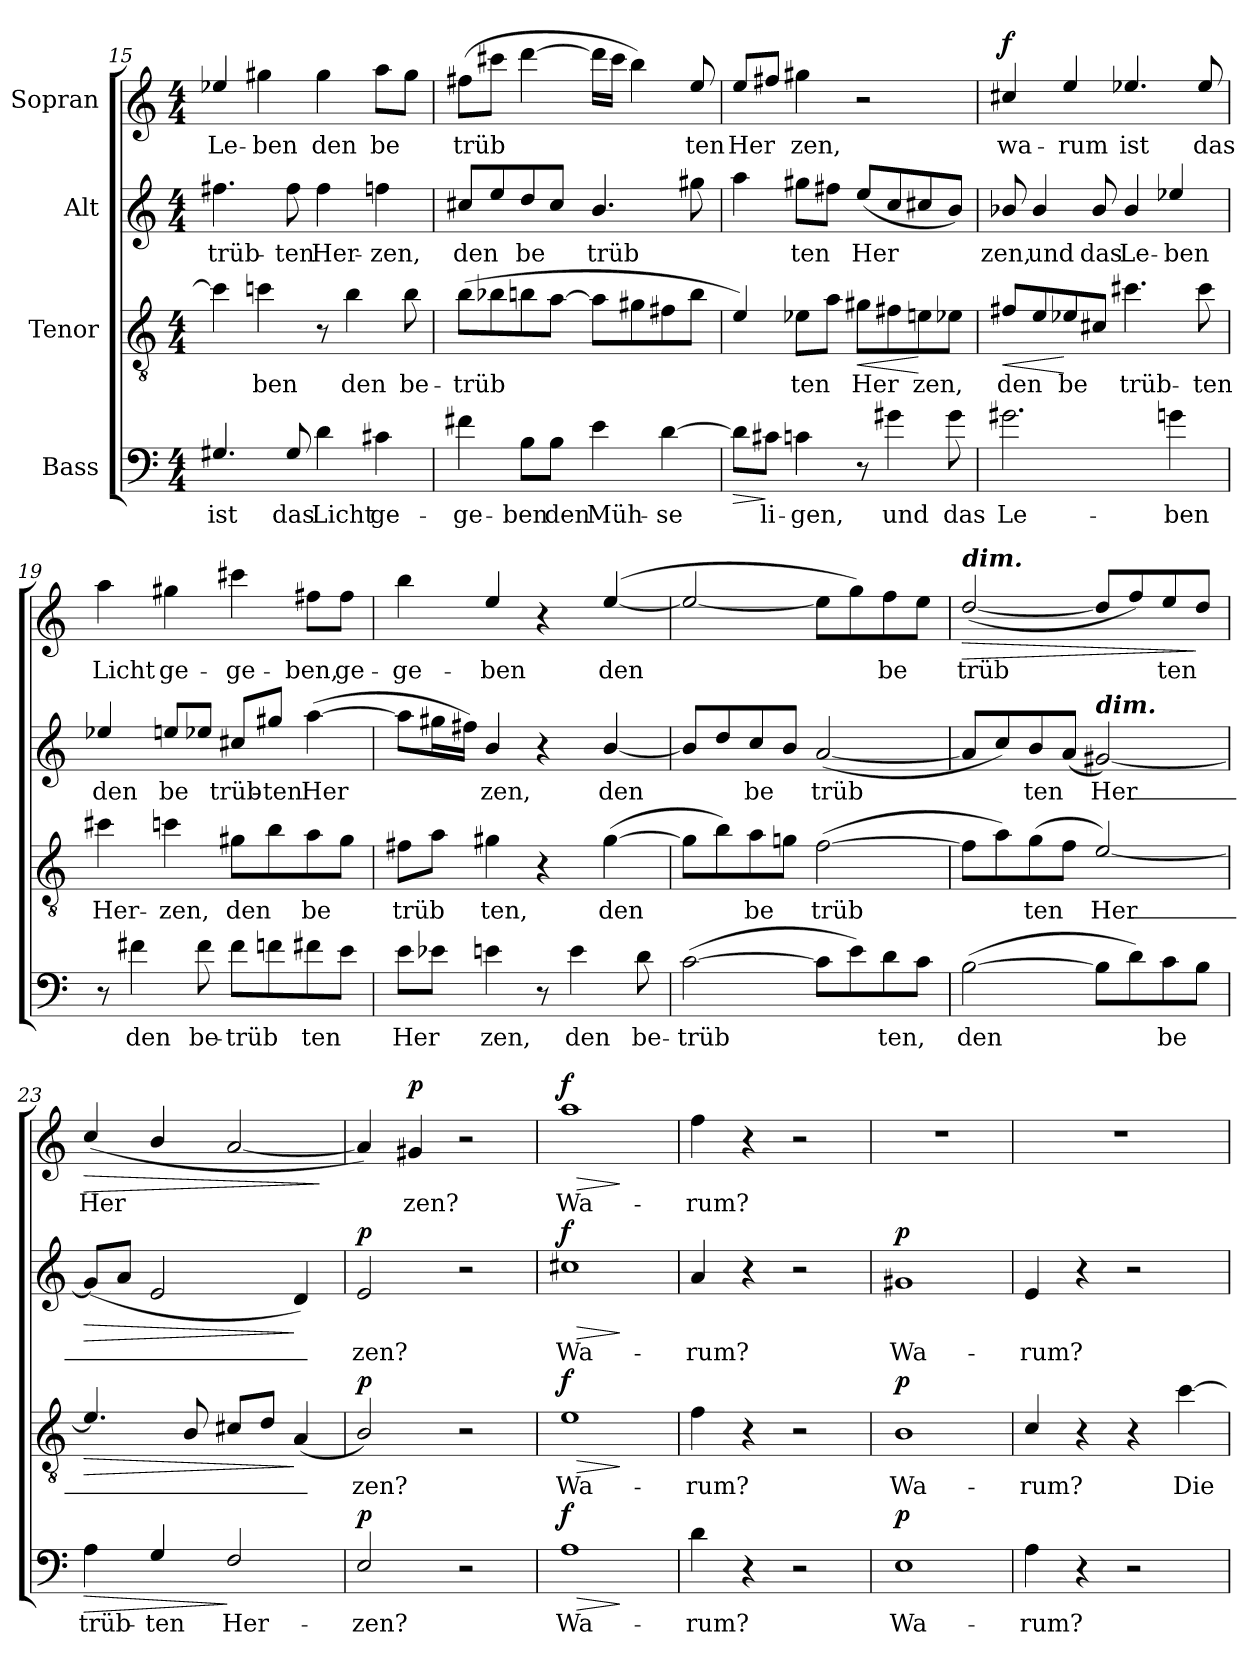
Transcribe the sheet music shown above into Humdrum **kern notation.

**kern	**text	**dynam	**kern	**text	**dynam	**kern	**text	**dynam	**kern	**text	**dynam
*part4	*part4	*part4	*part3	*part3	*part3	*part2	*part2	*part2	*part1	*part1	*part1
*staff4	*staff4	*staff4	*staff3	*staff3	*staff3	*staff2	*staff2	*staff2	*staff1	*staff1	*staff1
*I"Bass	*	*	*I"Tenor	*	*	*I"Alt	*	*	*I"Sopran	*	*
*clefF4	*	*	*clefGv2	*	*	*clefG2	*	*	*clefG2	*	*
*ITrd4c7	*	*	*ITrd4c7	*	*	*ITrd4c7	*	*	*ITrd4c7	*	*
*k[b-]	*	*	*k[b-]	*	*	*k[b-]	*	*	*k[b-]	*	*
*M4/4	*	*	*M4/4	*	*	*M4/4	*	*	*M4/4	*	*
=15	=15	=15	=15	=15	=15	=15	=15	=15	=15	=15	=15
!	!LO:LY:b	!	!	!	!	!	!LO:LY:b	!	!	!LO:LY:b	!
4.C#X/	ist	.	4f#\]	.	.	4.bn\	trüb-	.	4a-X/	Le-	.
!	!	!	!	!LO:LY:b	!	!	!	!	!	!LO:LY:b	!
.	.	.	4fn\	ben	.	.	.	.	4cc#X\	ben	.
!	!LO:LY:b	!	!	!	!	!	!LO:LY:b	!	!	!	!
8C#/	das	.	.	.	.	8b\	ten	.	.	.	.
!	!LO:LY:b	!	!	!	!	!	!LO:LY:b	!	!	!LO:LY:b	!
4G\	Licht	.	8r	.	.	4b\	Her-	.	4cc#\	den	.
!	!	!	!	!LO:LY:b	!	!	!	!	!	!	!
.	.	.	4e\	den	.	.	.	.	.	.	.
!	!LO:LY:b	!	!	!	!	!	!LO:LY:b	!	!	!LO:LY:b	!
4F#X\	ge-	.	.	.	.	4b-X\	zen,	.	8dd\L	be	.
!	!	!	!	!LO:LY:b	!	!	!	!	!	!	!
.	.	.	8e\	be-	.	.	.	.	8cc#\J	.	.
=16	=16	=16	=16	=16	=16	=16	=16	=16	=16	=16	=16
!	!LO:LY:b	!	!	!LO:LY:b	!	!	!LO:LY:b	!	!	!LO:LY:b	!
4Bn\	ge-	.	(8e\L	trüb	.	8f#X/L	den	.	(8bn\L	trüb	.
.	.	.	8e-X\	.	.	8a/	.	.	8ff#X\J	.	.
!	!LO:LY:b	!	!	!	!	!	!LO:LY:b	!	!	!	!
8E\L	ben	.	8en\	.	.	8g/	be	.	[4gg\	.	.
!	!LO:LY:b	!	!	!	!	!	!	!	!	!	!
8E\J	den	.	[8d\J	.	.	8f#/J	.	.	.	.	.
!	!LO:LY:b	!	!	!	!	!	!LO:LY:b	!	!	!	!
4A\	Müh-	.	8d\L]	.	.	4.e/	trüb	.	16gg\LL]	.	.
.	.	.	.	.	.	.	.	.	16ff#\JJ	.	.
.	.	.	8c#X\	.	.	.	.	.	4ee\)	.	.
!	!LO:LY:b	!	!	!	!	!	!	!	!	!	!
[4G\	se	.	8Bn\	.	.	.	.	.	.	.	.
!	!	!	!	!	!	!	!	!	!	!LO:LY:b	!
.	.	.	8e\J	.	.	8cc#X\	.	.	8a/	ten	.
!!LO:LB:g=z
=17	=17	=17	=17	=17	=17	=17	=17	=17	=17	=17	=17
!	!	!LO:HP:b	!	!	!	!	!	!	!	!LO:LY:b	!
8G\L]	.	>	4A/)	.	.	4dd\	.	.	8a/L	Her	.
!	!LO:LY:b	!	!	!	!	!	!	!	!	!	!
8F#X\J	li-	]	.	.	.	.	.	.	8bn/J	.	.
!	!LO:LY:b	!	!	!LO:LY:b	!	!	!LO:LY:b	!	!	!LO:LY:b	!
4Fn\	gen,	.	8A-X\L	ten	.	8cc#X\L	ten	.	4cc#X\	zen,	.
.	.	.	8d\J	.	.	8bn\J	.	.	.	.	.
!	!	!	!	!LO:LY:b	!LO:HP:b	!	!LO:LY:b	!	!	!	!
8r	.	.	8c#X\L	Her	<	(8a/L	Her	.	2r	.	.
!	!LO:LY:b	!	!	!	!	!	!	!	!	!	!
4c#X\	und	.	8Bn\	.	.	8f/	.	.	.	.	.
!	!	!	!	!LO:LY:b	!	!	!	!	!	!	!
.	.	.	8An\	zen,	[	8f#X/	.	.	.	.	.
!	!LO:LY:b	!	!	!	!	!	!	!	!	!	!
8c#\	das	.	8A-X\J	.	.	8e/J)	.	.	.	.	.
!!LO:PB:g=z
=18	=18	=18	=18	=18	=18	=18	=18	=18	=18	=18	=18
!	!LO:LY:b	!	!	!LO:LY:b	!LO:HP:b	!	!LO:LY:b	!	!	!LO:LY:b	!LO:DY:b
2.c#X\	Le-	.	8Bn/L	den	<	8e-X/	zen,	.	4f#X/	wa-	f
!	!	!	!	!	!	!	!LO:LY:b	!	!	!	!
.	.	.	8A/	.	.	4e-/	und	.	.	.	.
!	!	!	!	!LO:LY:b	!	!	!	!	!	!LO:LY:b	!
.	.	.	8A-X/	be	[	.	.	.	4a/	rum	.
!	!	!	!	!	!	!	!LO:LY:b	!	!	!	!
.	.	.	8F#X/J	.	.	8e-/	das	.	.	.	.
!	!	!	!	!LO:LY:b	!	!	!LO:LY:b	!	!	!LO:LY:b	!
.	.	.	4.f#X\	trüb-	.	4e-/	Le-	.	4.a-X/	ist	.
!	!LO:LY:b	!	!	!	!	!	!LO:LY:b	!	!	!	!
4cn\	ben	.	.	.	.	4a-X/	ben	.	.	.	.
!	!	!	!	!LO:LY:b	!	!	!	!	!	!LO:LY:b	!
.	.	.	8f#\	ten	.	.	.	.	8a-/	das	.
=19	=19	=19	=19	=19	=19	=19	=19	=19	=19	=19	=19
!	!	!	!	!LO:LY:b	!	!	!LO:LY:b	!	!	!LO:LY:b	!
8r	.	.	4f#X\	Her-	.	4a-X/	den	.	4dd\	Licht	.
!	!LO:LY:b	!	!	!	!	!	!	!	!	!	!
4Bn\	den	.	.	.	.	.	.	.	.	.	.
!	!	!	!	!LO:LY:b	!	!	!LO:LY:b	!	!	!LO:LY:b	!
.	.	.	4fn\	zen,	.	8an/L	be	.	4cc#X\	ge-	.
!	!LO:LY:b	!	!	!	!	!	!	!	!	!	!
8B\	be-	.	.	.	.	8a-X/J	.	.	.	.	.
!	!LO:LY:b	!	!	!LO:LY:b	!	!	!LO:LY:b	!	!	!LO:LY:b	!
8B\L	trüb	.	8c#X\L	den	.	8f#X/L	trüb-	.	4ff#X\	ge-	.
!	!	!	!	!	!	!	!LO:LY:b	!	!	!	!
8B-X\	.	.	8e\	.	.	8cc#X/J	ten	.	.	.	.
!	!LO:LY:b	!	!	!LO:LY:b	!	!	!LO:LY:b	!	!	!LO:LY:b	!
8Bn\	ten	.	8d\	be	.	([4dd\	Her	.	8bn\L	ben,	.
!	!	!	!	!	!	!	!	!	!	!LO:LY:b	!
8A\J	.	.	8c#\J	.	.	.	.	.	8b\J	ge-	.
=20	=20	=20	=20	=20	=20	=20	=20	=20	=20	=20	=20
!	!LO:LY:b	!	!	!LO:LY:b	!	!	!	!	!	!LO:LY:b	!
8A\L	Her	.	8Bn\L	trüb	.	8dd\L]	.	.	4ee\	ge-	.
8A-X\J	.	.	8d\J	.	.	16cc#X\L	.	.	.	.	.
.	.	.	.	.	.	16bn\JJ)	.	.	.	.	.
!	!LO:LY:b	!	!	!LO:LY:b	!	!	!LO:LY:b	!	!	!LO:LY:b	!
4An\	zen,	.	4c#X\	ten,	.	4e/	zen,	.	4a/	ben	.
8r	.	.	4r	.	.	4r	.	.	4r	.	.
!	!LO:LY:b	!	!	!	!	!	!	!	!	!	!
4A\	den	.	.	.	.	.	.	.	.	.	.
!	!	!	!	!LO:LY:b	!	!	!LO:LY:b	!	!	!LO:LY:b	!
.	.	.	([4c#\	den	.	[4e/	den	.	([4a/	den	.
!	!LO:LY:b	!	!	!	!	!	!	!	!	!	!
8G\	be-	.	.	.	.	.	.	.	.	.	.
=21	=21	=21	=21	=21	=21	=21	=21	=21	=21	=21	=21
!	!LO:LY:b	!	!	!	!	!	!	!	!	!	!
([2F\	trüb	.	8c#\L]	.	.	8e/L]	.	.	2a/_	.	.
.	.	.	8e\)	.	.	8g/	.	.	.	.	.
!	!	!	!	!LO:LY:b	!	!	!LO:LY:b	!	!	!	!
.	.	.	8d\	be	.	8f/	be	.	.	.	.
.	.	.	8cn\J	.	.	8e/J	.	.	.	.	.
!	!	!	!	!LO:LY:b	!	!	!LO:LY:b	!	!	!	!
8F\L]	.	.	([2B-\	trüb	.	([2d/	trüb	.	8a\L]	.	.
8A\)	.	.	.	.	.	.	.	.	8cc\)	.	.
!	!LO:LY:b	!	!	!	!	!	!	!	!	!LO:LY:b	!
8G\	ten,	.	.	.	.	.	.	.	8b-\	be	.
8F\J	.	.	.	.	.	.	.	.	8a\J	.	.
=22	=22	=22	=22	=22	=22	=22	=22	=22	=22	=22	=22
!	!	!	!	!	!	!	!	!	!LO:TX:a:Bi:t=dim.	!	!
!	!LO:LY:b	!	!	!	!	!	!	!	!	!LO:LY:b	!LO:HP:b
([2E\	den	.	8B-\L]	.	.	8d/L]	.	.	([2g/	trüb	>
.	.	.	8d\)	.	.	8f/)	.	.	.	.	.
!	!	!	!	!LO:LY:b	!	!	!LO:LY:b	!	!	!	!
.	.	.	(8c\	ten	.	8e/	ten	.	.	.	.
.	.	.	8B-\J	.	.	(8d/J	.	.	.	.	.
!	!	!	!	!	!	!LO:TX:a:Bi:t=dim.	!	!	!	!	!
!	!	!	!	!LO:LY:b	!	!	!LO:LY:b	!	!	!	!
8E\L]	.	.	[2A/)	Her_-	.	[2c#X/)	Her_-	.	8g/L]	.	.
8G\)	.	.	.	.	.	.	.	.	8b-/)	.	.
!	!LO:LY:b	!	!	!	!	!	!	!	!	!LO:LY:b	!
8F\	be	.	.	.	.	.	.	.	8a/	ten	.
8E\J	.	.	.	.	.	.	.	.	8g/J	.	]
!!LO:LB:g=z
=23	=23	=23	=23	=23	=23	=23	=23	=23	=23	=23	=23
!	!LO:LY:b	!LO:HP:b	!	!	!LO:HP:b	!	!	!LO:HP:b	!	!LO:LY:b	!LO:HP:b
4D\	trüb-	>	4.A/]	.	>	(8c#/L]	.	>	(4f/	Her	>
.	.	.	.	.	.	8d/J	.	.	.	.	.
!	!LO:LY:b	!	!	!	!	!	!	!	!	!	!
4C/	ten	.	.	.	.	2A/	.	.	4e/	.	.
.	.	.	8E/	.	.	.	.	.	.	.	.
!	!LO:LY:b	!	!	!	!	!	!	!	!	!	!
2BB-/	Her-	]	8F#X/L	.	.	.	.	.	[2d/	.	.
.	.	.	8G/J	.	.	.	.	.	.	.	.
.	.	.	(4D/	.	]	4G/)	.	]	.	.	.
.	.	.	.	.	.	.	.	.	.	.	]
=24	=24	=24	=24	=24	=24	=24	=24	=24	=24	=24	=24
!	!LO:LY:b	!LO:DY:b	!	!LO:LY:b	!LO:DY:b	!	!LO:LY:b	!LO:DY:b	!	!	!
2AA/	zen?	p	2E/)	zen?	p	2A/	zen?	p	4d/])	.	.
!	!	!	!	!	!	!	!	!	!	!LO:LY:b	!LO:DY:b
.	.	.	.	.	.	.	.	.	4c#X/	zen?	p
2r	.	.	2r	.	.	2r	.	.	2r	.	.
=25	=25	=25	=25	=25	=25	=25	=25	=25	=25	=25	=25
!	!LO:LY:b	!LO:HP:b	!	!LO:LY:b	!LO:HP:b	!	!LO:LY:b	!LO:HP:b	!	!LO:LY:b	!LO:HP:b
!	!	!LO:DY:n=1:b	!	!	!LO:DY:n=1:b	!	!	!LO:DY:n=1:b	!	!	!LO:DY:n=1:b
1D	Wa-	> f	1A	Wa-	> f	1f#X	Wa-	> f	1dd	Wa-	> f
.	.	]	.	.	]	.	.	]	.	.	]
=26	=26	=26	=26	=26	=26	=26	=26	=26	=26	=26	=26
!	!LO:LY:b	!	!	!LO:LY:b	!	!	!LO:LY:b	!	!	!LO:LY:b	!
4G\	rum?	.	4B-\	rum?	.	4d/	rum?	.	4b-\	rum?	.
4r	.	.	4r	.	.	4r	.	.	4r	.	.
2r	.	.	2r	.	.	2r	.	.	2r	.	.
=27	=27	=27	=27	=27	=27	=27	=27	=27	=27	=27	=27
!	!LO:LY:b	!LO:DY:b	!	!LO:LY:b	!LO:DY:b	!	!LO:LY:b	!LO:DY:b	!	!	!
1AA	Wa-	p	1E	Wa-	p	1c#X	Wa-	p	1r	.	.
=28	=28	=28	=28	=28	=28	=28	=28	=28	=28	=28	=28
!	!LO:LY:b	!	!	!LO:LY:b	!	!	!LO:LY:b	!	!	!	!
4D\	rum?	.	4F/	rum?	.	4A/	rum?	.	1r	.	.
4r	.	.	4r	.	.	4r	.	.	.	.	.
2r	.	.	4r	.	.	2r	.	.	.	.	.
!	!	!	!	!LO:LY:b	!	!	!	!	!	!	!
.	.	.	[4f\	Die	.	.	.	.	.	.	.
=	=	=	=	=	=	=	=	=	=	=	=
*-	*-	*-	*-	*-	*-	*-	*-	*-	*-	*-	*-
